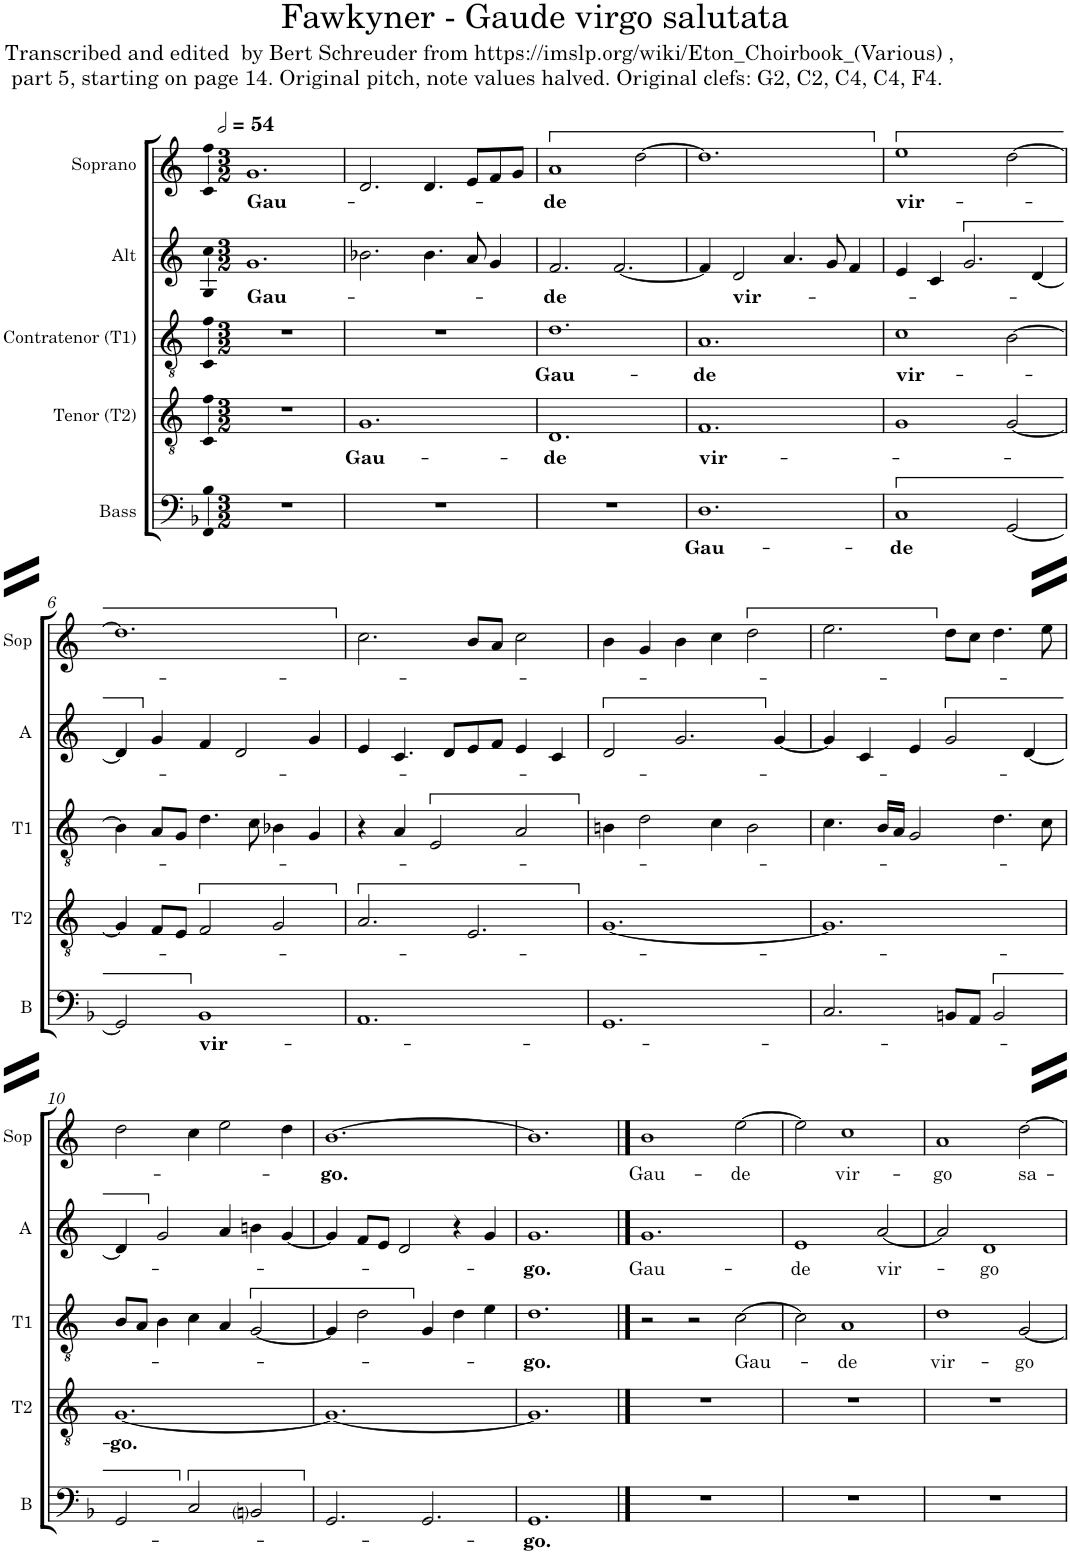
**kern	**text	**kern	**text	**kern	**text	**kern	**text	**kern	**text
*part5	*part5	*part4	*part4	*part3	*part3	*part2	*part2	*part1	*part1
*staff5	*staff5	*staff4	*staff4	*staff3	*staff3	*staff2	*staff2	*staff1	*staff1
*I"Bass	*	*I"Tenor (T2)	*	*I"Contratenor (T1)	*	*I"Alt	*	*I"Soprano	*
*I'B	*	*I'T2	*	*I'T1	*	*I'A	*	*I'Sop	*
*clefF4	*	*clefGv2	*	*clefGv2	*	*clefG2	*	*clefG2	*
*k[b-]	*	*k[]	*	*k[]	*	*k[]	*	*k[]	*
*M3/2	*	*M3/2	*	*M3/2	*	*M3/2	*	*M3/2	*
*MM108	*	*MM108	*	*MM108	*	*MM108	*	*MM108	*
=1	=1	=1	=1	=1	=1	=1	=1	=1	=1
!	!	!	!	!	!	!	!LO:LY:b	!	!LO:LY:b
1.r	.	1.r	.	1.r	.	1.g	Gau-	1.g	Gau-
=2	=2	=2	=2	=2	=2	=2	=2	=2	=2
!	!	!	!LO:LY:b	!	!	!	!	!	!
1.r	.	1.G	Gau-	1.r	.	2.b-X\	.	2.d/	.
.	.	.	.	.	.	4.b-\	.	4.d/	.
.	.	.	.	.	.	8a/	.	8e/L	.
.	.	.	.	.	.	4g/	.	8f/	.
.	.	.	.	.	.	.	.	8g/J	.
=3	=3	=3	=3	=3	=3	=3	=3	=3	=3
!	!	!	!LO:LY:b	!	!LO:LY:b	!	!LO:LY:b	!	!LO:LY:b
1.r	.	1.D	-de	1.d	Gau-	2.f/	-de	1a	-de
.	.	.	.	.	.	[2.f/	.	.	.
.	.	.	.	.	.	.	.	[2dd\	.
=4	=4	=4	=4	=4	=4	=4	=4	=4	=4
!	!LO:LY:b	!	!LO:LY:b	!	!LO:LY:b	!	!	!	!
1.D	Gau-	1.F	vir-	1.A	-de	4f/]	.	1.dd]	.
!	!	!	!	!	!	!	!LO:LY:b	!	!
.	.	.	.	.	.	2d/	vir-	.	.
.	.	.	.	.	.	4.a/	.	.	.
.	.	.	.	.	.	8g/	.	.	.
.	.	.	.	.	.	4f/	.	.	.
=5	=5	=5	=5	=5	=5	=5	=5	=5	=5
!	!LO:LY:b	!	!	!	!LO:LY:b	!	!	!	!LO:LY:b
1C	-de	1G	.	1c	vir-	4e/	.	1ee	vir-
.	.	.	.	.	.	4c/	.	.	.
.	.	.	.	.	.	2.g/	.	.	.
[2GG/	.	[2G/	.	[2B\	.	.	.	[2dd\	.
.	.	.	.	.	.	[4d/	.	.	.
!!LO:LB:g=z
=6	=6	=6	=6	=6	=6	=6	=6	=6	=6
2GG/]	.	4G/]	.	4B\]	.	4d/]	.	1.dd]	.
.	.	8F/L	.	8A/L	.	4g/	.	.	.
.	.	8E/J	.	8G/J	.	.	.	.	.
!	!LO:LY:b	!	!	!	!	!	!	!	!
1BB-	vir-	2F/	.	4.d\	.	4f/	.	.	.
.	.	.	.	.	.	2d/	.	.	.
.	.	.	.	8c\	.	.	.	.	.
.	.	2G/	.	4B-X\	.	.	.	.	.
.	.	.	.	4G/	.	4g/	.	.	.
=7	=7	=7	=7	=7	=7	=7	=7	=7	=7
1.AA	.	2.A/	.	4r	.	4e/	.	2.cc\	.
.	.	.	.	4A/	.	4.c/	.	.	.
.	.	.	.	2E/	.	.	.	.	.
.	.	.	.	.	.	8d/L	.	.	.
.	.	2.E/	.	.	.	8e/	.	8b/L	.
.	.	.	.	.	.	8f/J	.	8a/J	.
.	.	.	.	2A/	.	4e/	.	2cc\	.
.	.	.	.	.	.	4c/	.	.	.
=8	=8	=8	=8	=8	=8	=8	=8	=8	=8
1.GG	.	[1.G	.	4Bn\	.	2d/	.	4b\	.
.	.	.	.	2d\	.	.	.	4g/	.
.	.	.	.	.	.	2.g/	.	4b\	.
.	.	.	.	4c\	.	.	.	4cc\	.
.	.	.	.	2B\	.	.	.	2dd\	.
.	.	.	.	.	.	[4g/	.	.	.
=9	=9	=9	=9	=9	=9	=9	=9	=9	=9
2.C/	.	1.G]	.	4.c\	.	4g/]	.	2.ee\	.
.	.	.	.	.	.	4c/	.	.	.
.	.	.	.	16B/LL	.	.	.	.	.
.	.	.	.	16A/JJ	.	.	.	.	.
.	.	.	.	2G/	.	4e/	.	.	.
8BBn/L	.	.	.	.	.	2g/	.	8dd\L	.
8AA/J	.	.	.	.	.	.	.	8cc\J	.
2BB/	.	.	.	4.d\	.	.	.	4.dd\	.
.	.	.	.	.	.	[4d/	.	.	.
.	.	.	.	8c\	.	.	.	8ee\	.
!!LO:LB:g=z
=10	=10	=10	=10	=10	=10	=10	=10	=10	=10
!	!	!	!LO:LY:b	!	!	!	!	!	!
2GG/	.	[1.G	go.	8B/L	.	4d/]	.	2dd\	.
.	.	.	.	8A/J	.	.	.	.	.
.	.	.	.	4B\	.	2g/	.	.	.
2C/	.	.	.	4c\	.	.	.	4cc\	.
.	.	.	.	4A/	.	4a/	.	2ee\	.
2BBni/	.	.	.	[2G/	.	4bn\	.	.	.
.	.	.	.	.	.	[4g/	.	4dd\	.
=11	=11	=11	=11	=11	=11	=11	=11	=11	=11
!	!	!	!	!	!	!	!	!	!LO:LY:b
2.GG/	.	1.G_	.	4G/]	.	4g/]	.	[1.b	go.
.	.	.	.	2d\	.	8f/L	.	.	.
.	.	.	.	.	.	8e/J	.	.	.
.	.	.	.	.	.	2d/	.	.	.
2.GG/	.	.	.	4G/	.	.	.	.	.
.	.	.	.	4d\	.	4r	.	.	.
.	.	.	.	4e\	.	4g/	.	.	.
=12	=12	=12	=12	=12	=12	=12	=12	=12	=12
!	!LO:LY:b	!	!	!	!LO:LY:b	!	!LO:LY:b	!	!
1.GG	go.	1.G]	.	1.d	go.	1.g	go.	1.b]	.
==13	==13	==13	==13	==13	==13	==13	==13	==13	==13
!	!	!	!	!	!	!	!LO:LY:b	!	!LO:LY:b
1.r	.	1.r	.	2r	.	1.g	Gau-	1b	Gau-
.	.	.	.	2r	.	.	.	.	.
!	!	!	!	!	!LO:LY:b	!	!	!	!LO:LY:b
.	.	.	.	[2c\	Gau-	.	.	[2ee\	-de
=14	=14	=14	=14	=14	=14	=14	=14	=14	=14
!	!	!	!	!	!	!	!LO:LY:b	!	!
1.r	.	1.r	.	2c\]	.	1e	-de	2ee\]	.
!	!	!	!	!	!LO:LY:b	!	!	!	!LO:LY:b
.	.	.	.	1A	-de	.	.	1cc	vir-
!	!	!	!	!	!	!	!LO:LY:b	!	!
.	.	.	.	.	.	[2a/	vir-	.	.
=15	=15	=15	=15	=15	=15	=15	=15	=15	=15
!	!	!	!	!	!LO:LY:b	!	!	!	!LO:LY:b
1.r	.	1.r	.	1d	vir-	2a/]	.	1a	-go
!	!	!	!	!	!	!	!LO:LY:b	!	!
.	.	.	.	.	.	1d	-go	.	.
!	!	!	!	!	!LO:LY:b	!	!	!	!LO:LY:b
.	.	.	.	[2G/	-go	.	.	[2dd\	sa-
=	=	=	=	=	=	=	=	=	=
*-	*-	*-	*-	*-	*-	*-	*-	*-	*-
